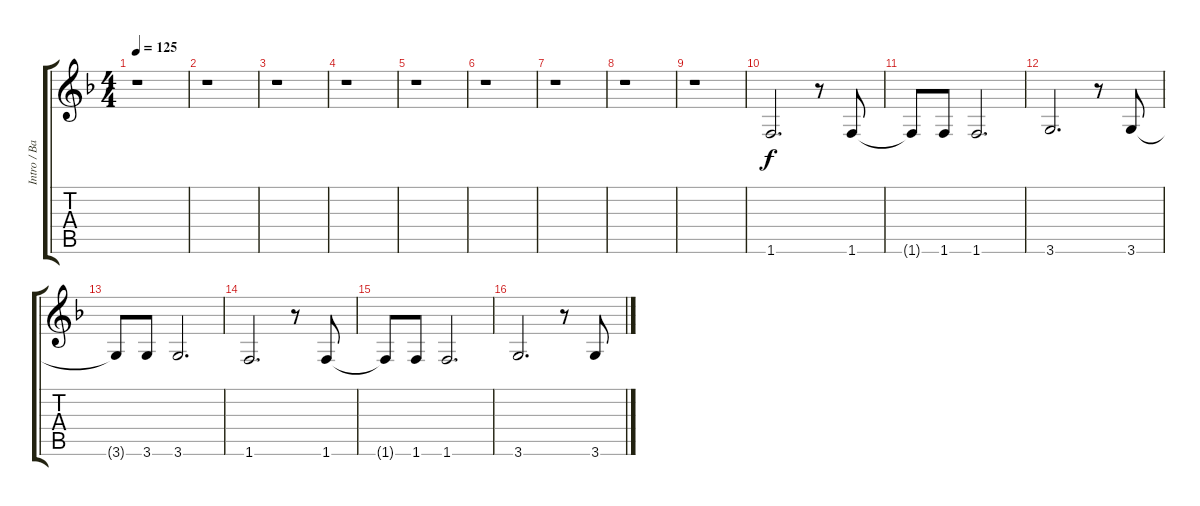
\track ("Intro / Bajo" "Intro / Ba") {instrument acousticguitarsteel}
\staff {score tabs}
\tuning (E4 B3 G3 D3 A2 E2) {hide}
\ts (4 4)
\tempo 125
\clef g2
\ks f
r.1{dy f} |
r.1 |
r.1 |
r.1 |
r.1 |
r.1 |
r.1 |
r.1 |
r.1 |
1.6.2{d} r.8 1.6.8 |
1.6{t}.8 1.6.8 1.6.2{d} |
3.6.2{d} r.8 3.6.8 |
3.6{t}.8 3.6.8 3.6.2{d} |
1.6.2{d} r.8 1.6.8 |
1.6{t}.8 1.6.8 1.6.2{d} |
3.6.2{d} r.8 3.6.8
